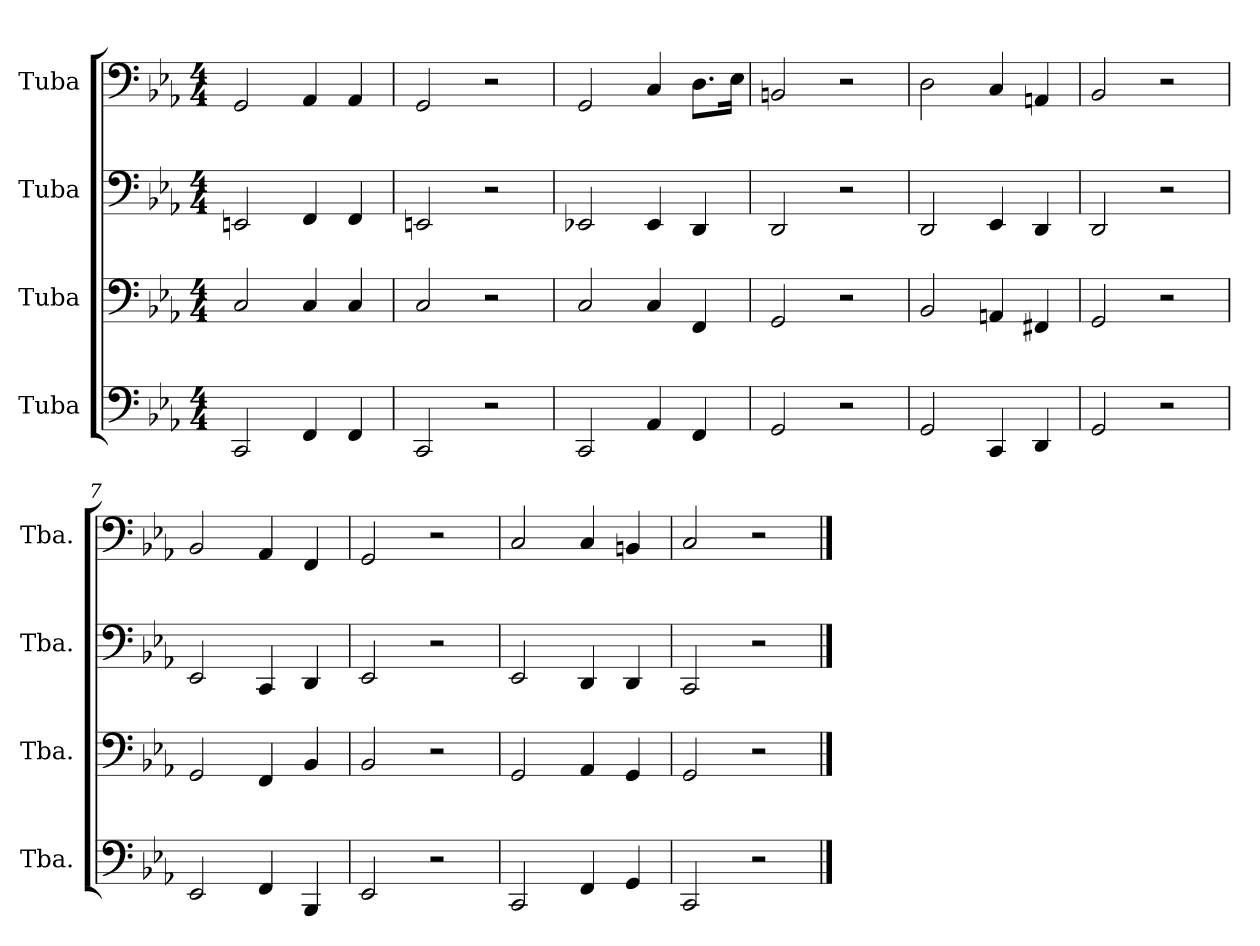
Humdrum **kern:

**kern	**kern	**kern	**kern
*part4	*part3	*part2	*part1
*staff4	*staff3	*staff2	*staff1
*I"Tuba	*I"Tuba	*I"Tuba	*I"Tuba
*I'Tba.	*I'Tba.	*I'Tba.	*I'Tba.
*clefF4	*clefF4	*clefF4	*clefF4
*k[b-e-a-]	*k[b-e-a-]	*k[b-e-a-]	*k[b-e-a-]
*M4/4	*M4/4	*M4/4	*M4/4
*MM80	*MM80	*MM80	*MM80
=1	=1	=1	=1
2CC/	2C/	2EEn/	2GG/
4FF/	4C/	4FF/	4AA-/
4FF/	4C/	4FF/	4AA-/
=2	=2	=2	=2
2CC/	2C/	2EEn/	2GG/
2r	2r	2r	2r
=3	=3	=3	=3
2CC/	2C/	2EE-X/	2GG/
4AA-/	4C/	4EE-/	4C/
4FF/	4FF/	4DD/	8.D\L
.	.	.	16E-\Jk
=4	=4	=4	=4
2GG/	2GG/	2DD/	2BBn/
2r	2r	2r	2r
=5	=5	=5	=5
2GG/	2BB-/	2DD/	2D\
4CC/	4AAn/	4EE-/	4C/
4DD/	4FF#X/	4DD/	4AAn/
!!LO:LB:g=z
=6	=6	=6	=6
2GG/	2GG/	2DD/	2BB-/
2r	2r	2r	2r
=7	=7	=7	=7
2EE-/	2GG/	2EE-/	2BB-/
4FF/	4FF/	4CC/	4AA-/
4BBB-/	4BB-/	4DD/	4FF/
=8	=8	=8	=8
2EE-/	2BB-/	2EE-/	2GG/
2r	2r	2r	2r
=9	=9	=9	=9
2CC/	2GG/	2EE-/	2C/
4FF/	4AA-/	4DD/	4C/
4GG/	4GG/	4DD/	4BBn/
=10	=10	=10	=10
2CC/	2GG/	2CC/	2C/
2r	2r	2r	2r
==	==	==	==
*-	*-	*-	*-
